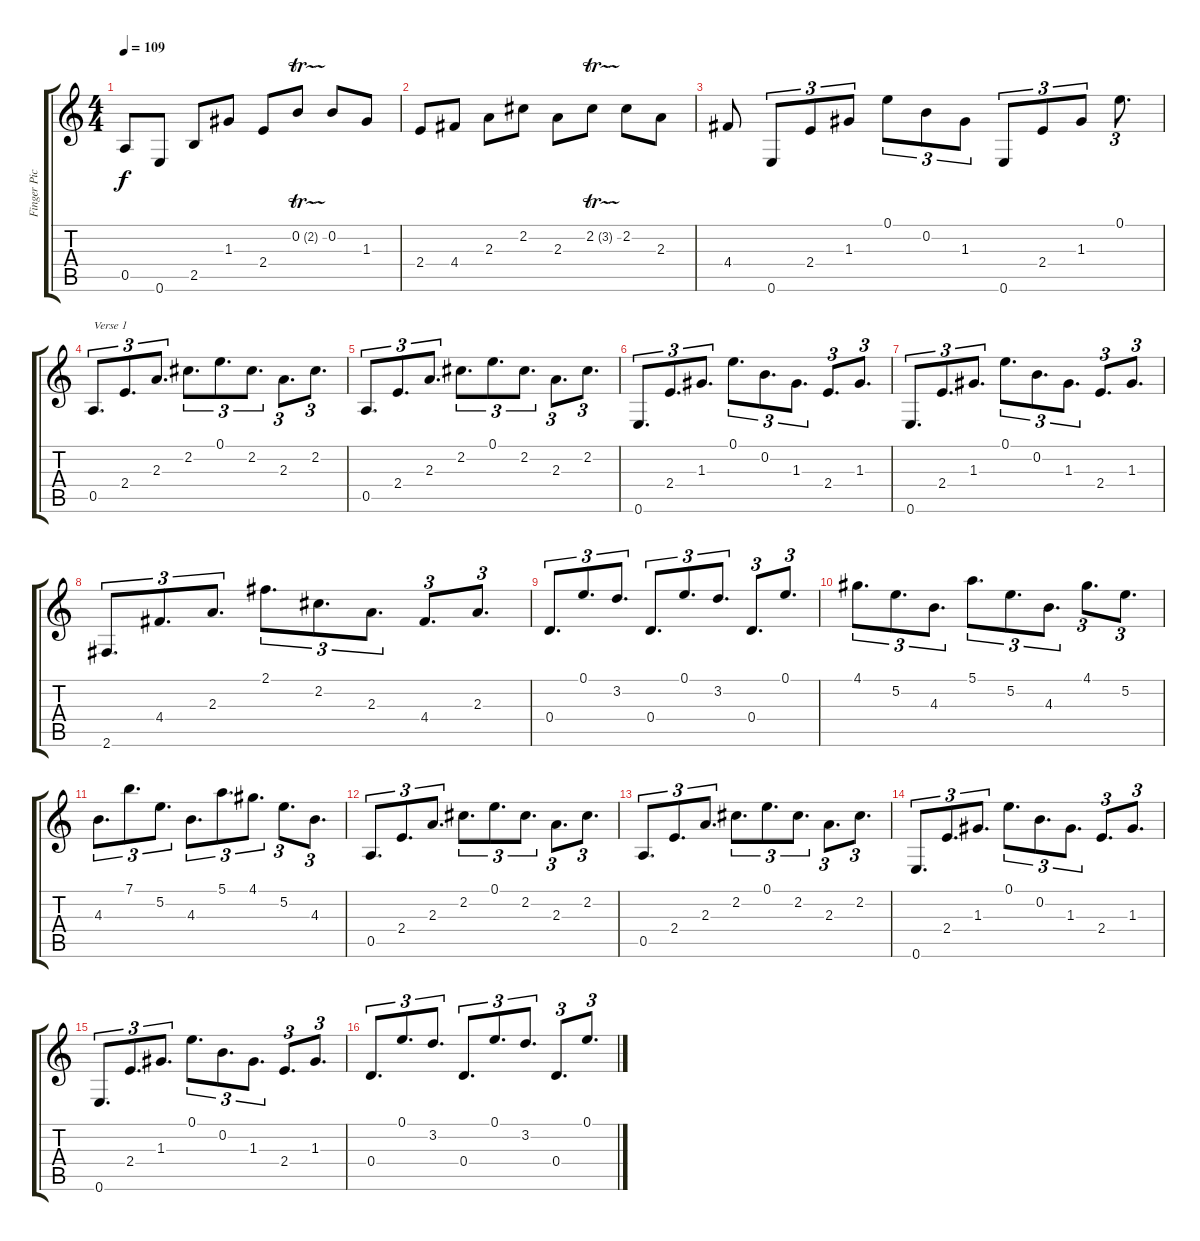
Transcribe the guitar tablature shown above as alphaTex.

\track ("Finger Picking Guitar" "Finger Pic") {instrument acousticguitarsteel}
\staff {score tabs}
\tuning (E4 B3 G3 D3 A2 E2) {hide}
\ts (4 4)
\tempo 109
\clef g2
\ks c
0.5.8{dy f} 0.6.8 2.5.8 1.3.8 2.4.8 0.2{tr (2 16)}.8 0.2.8 1.3.8 |
2.4.8 4.4.8 2.3.8 2.2.8 2.3.8 2.2{tr (3 16)}.8 2.2.8 2.3.8 |
4.4.8 0.6.8{tu (3 2)} 2.4.8{tu (3 2)} 1.3.8{tu (3 2)} 0.1.8{tu (3 2)} 0.2.8{tu (3 2)} 1.3.8{tu (3 2)} 0.6.8{tu (3 2)} 2.4.8{tu (3 2)} 1.3.8{tu (3 2)} 0.1.8{d tu (3 2)} |
0.5.8{d tu (3 2) txt "Verse 1"} 2.4.8{d tu (3 2)} 2.3.8{d tu (3 2)} 2.2.8{d tu (3 2)} 0.1.8{d tu (3 2)} 2.2.8{d tu (3 2)} 2.3.8{d tu (3 2)} 2.2.8{d tu (3 2)} |
0.5.8{d tu (3 2)} 2.4.8{d tu (3 2)} 2.3.8{d tu (3 2)} 2.2.8{d tu (3 2)} 0.1.8{d tu (3 2)} 2.2.8{d tu (3 2)} 2.3.8{d tu (3 2)} 2.2.8{d tu (3 2)} |
0.6.8{d tu (3 2)} 2.4.8{d tu (3 2)} 1.3.8{d tu (3 2)} 0.1.8{d tu (3 2)} 0.2.8{d tu (3 2)} 1.3.8{d tu (3 2)} 2.4.8{d tu (3 2)} 1.3.8{d tu (3 2)} |
0.6.8{d tu (3 2)} 2.4.8{d tu (3 2)} 1.3.8{d tu (3 2)} 0.1.8{d tu (3 2)} 0.2.8{d tu (3 2)} 1.3.8{d tu (3 2)} 2.4.8{d tu (3 2)} 1.3.8{d tu (3 2)} |
2.6.8{d tu (3 2)} 4.4.8{d tu (3 2)} 2.3.8{d tu (3 2)} 2.1.8{d tu (3 2)} 2.2.8{d tu (3 2)} 2.3.8{d tu (3 2)} 4.4.8{d tu (3 2)} 2.3.8{d tu (3 2)} |
0.4.8{d tu (3 2)} 0.1.8{d tu (3 2)} 3.2.8{d tu (3 2)} 0.4.8{d tu (3 2)} 0.1.8{d tu (3 2)} 3.2.8{d tu (3 2)} 0.4.8{d tu (3 2)} 0.1.8{d tu (3 2)} |
4.1.8{d tu (3 2)} 5.2.8{d tu (3 2)} 4.3.8{d tu (3 2)} 5.1.8{d tu (3 2)} 5.2.8{d tu (3 2)} 4.3.8{d tu (3 2)} 4.1.8{d tu (3 2)} 5.2.8{d tu (3 2)} |
4.3.8{d tu (3 2)} 7.1.8{d tu (3 2)} 5.2.8{d tu (3 2)} 4.3.8{d tu (3 2)} 5.1.8{d tu (3 2)} 4.1.8{d tu (3 2)} 5.2.8{d tu (3 2)} 4.3.8{d tu (3 2)} |
0.5.8{d tu (3 2)} 2.4.8{d tu (3 2)} 2.3.8{d tu (3 2)} 2.2.8{d tu (3 2)} 0.1.8{d tu (3 2)} 2.2.8{d tu (3 2)} 2.3.8{d tu (3 2)} 2.2.8{d tu (3 2)} |
0.5.8{d tu (3 2)} 2.4.8{d tu (3 2)} 2.3.8{d tu (3 2)} 2.2.8{d tu (3 2)} 0.1.8{d tu (3 2)} 2.2.8{d tu (3 2)} 2.3.8{d tu (3 2)} 2.2.8{d tu (3 2)} |
0.6.8{d tu (3 2)} 2.4.8{d tu (3 2)} 1.3.8{d tu (3 2)} 0.1.8{d tu (3 2)} 0.2.8{d tu (3 2)} 1.3.8{d tu (3 2)} 2.4.8{d tu (3 2)} 1.3.8{d tu (3 2)} |
0.6.8{d tu (3 2)} 2.4.8{d tu (3 2)} 1.3.8{d tu (3 2)} 0.1.8{d tu (3 2)} 0.2.8{d tu (3 2)} 1.3.8{d tu (3 2)} 2.4.8{d tu (3 2)} 1.3.8{d tu (3 2)} |
0.4.8{d tu (3 2)} 0.1.8{d tu (3 2)} 3.2.8{d tu (3 2)} 0.4.8{d tu (3 2)} 0.1.8{d tu (3 2)} 3.2.8{d tu (3 2)} 0.4.8{d tu (3 2)} 0.1.8{d tu (3 2)}
